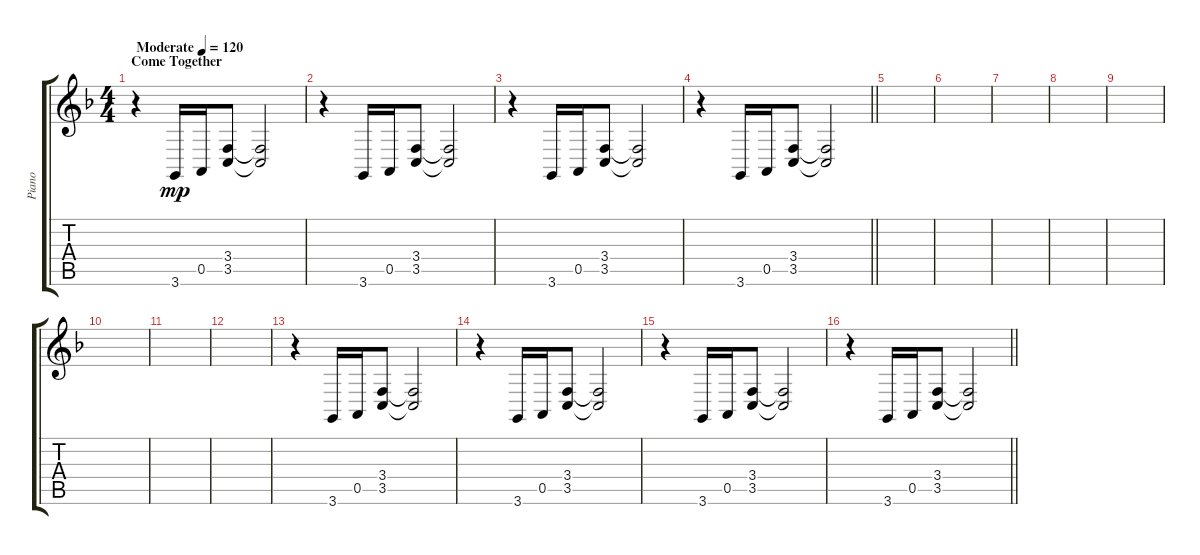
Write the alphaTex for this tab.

\track ("Piano" "Piano") {instrument brightacousticpiano}
\staff {score tabs}
\tuning (E4 B3 G3 D3 A2 E2) {hide}
\ts (4 4)
\section ("" "Come Together")
\tempo (120 "Moderate")
\tempo 80
\tempo (120 "Moderate")
\clef g2
\ks f
r.4{dy mp instrument brightacousticpiano} 3.6.16 0.5.16 (3.4 3.5).8 (3.4{t} 3.5{t}).2 |
r.4 3.6.16 0.5.16 (3.4 3.5).8 (3.4{t} 3.5{t}).2 |
r.4 3.6.16 0.5.16 (3.4 3.5).8 (3.4{t} 3.5{t}).2 |
\barLineRight lightlight
r.4 3.6.16 0.5.16 (3.4 3.5).8 (3.4{t} 3.5{t}).2 |
|
|
|
|
|
|
|
|
r.4 3.6.16 0.5.16 (3.4 3.5).8 (3.4{t} 3.5{t}).2 |
r.4 3.6.16 0.5.16 (3.4 3.5).8 (3.4{t} 3.5{t}).2 |
r.4 3.6.16 0.5.16 (3.4 3.5).8 (3.4{t} 3.5{t}).2 |
\barLineRight lightlight
r.4 3.6.16 0.5.16 (3.4 3.5).8 (3.4{t} 3.5{t}).2
